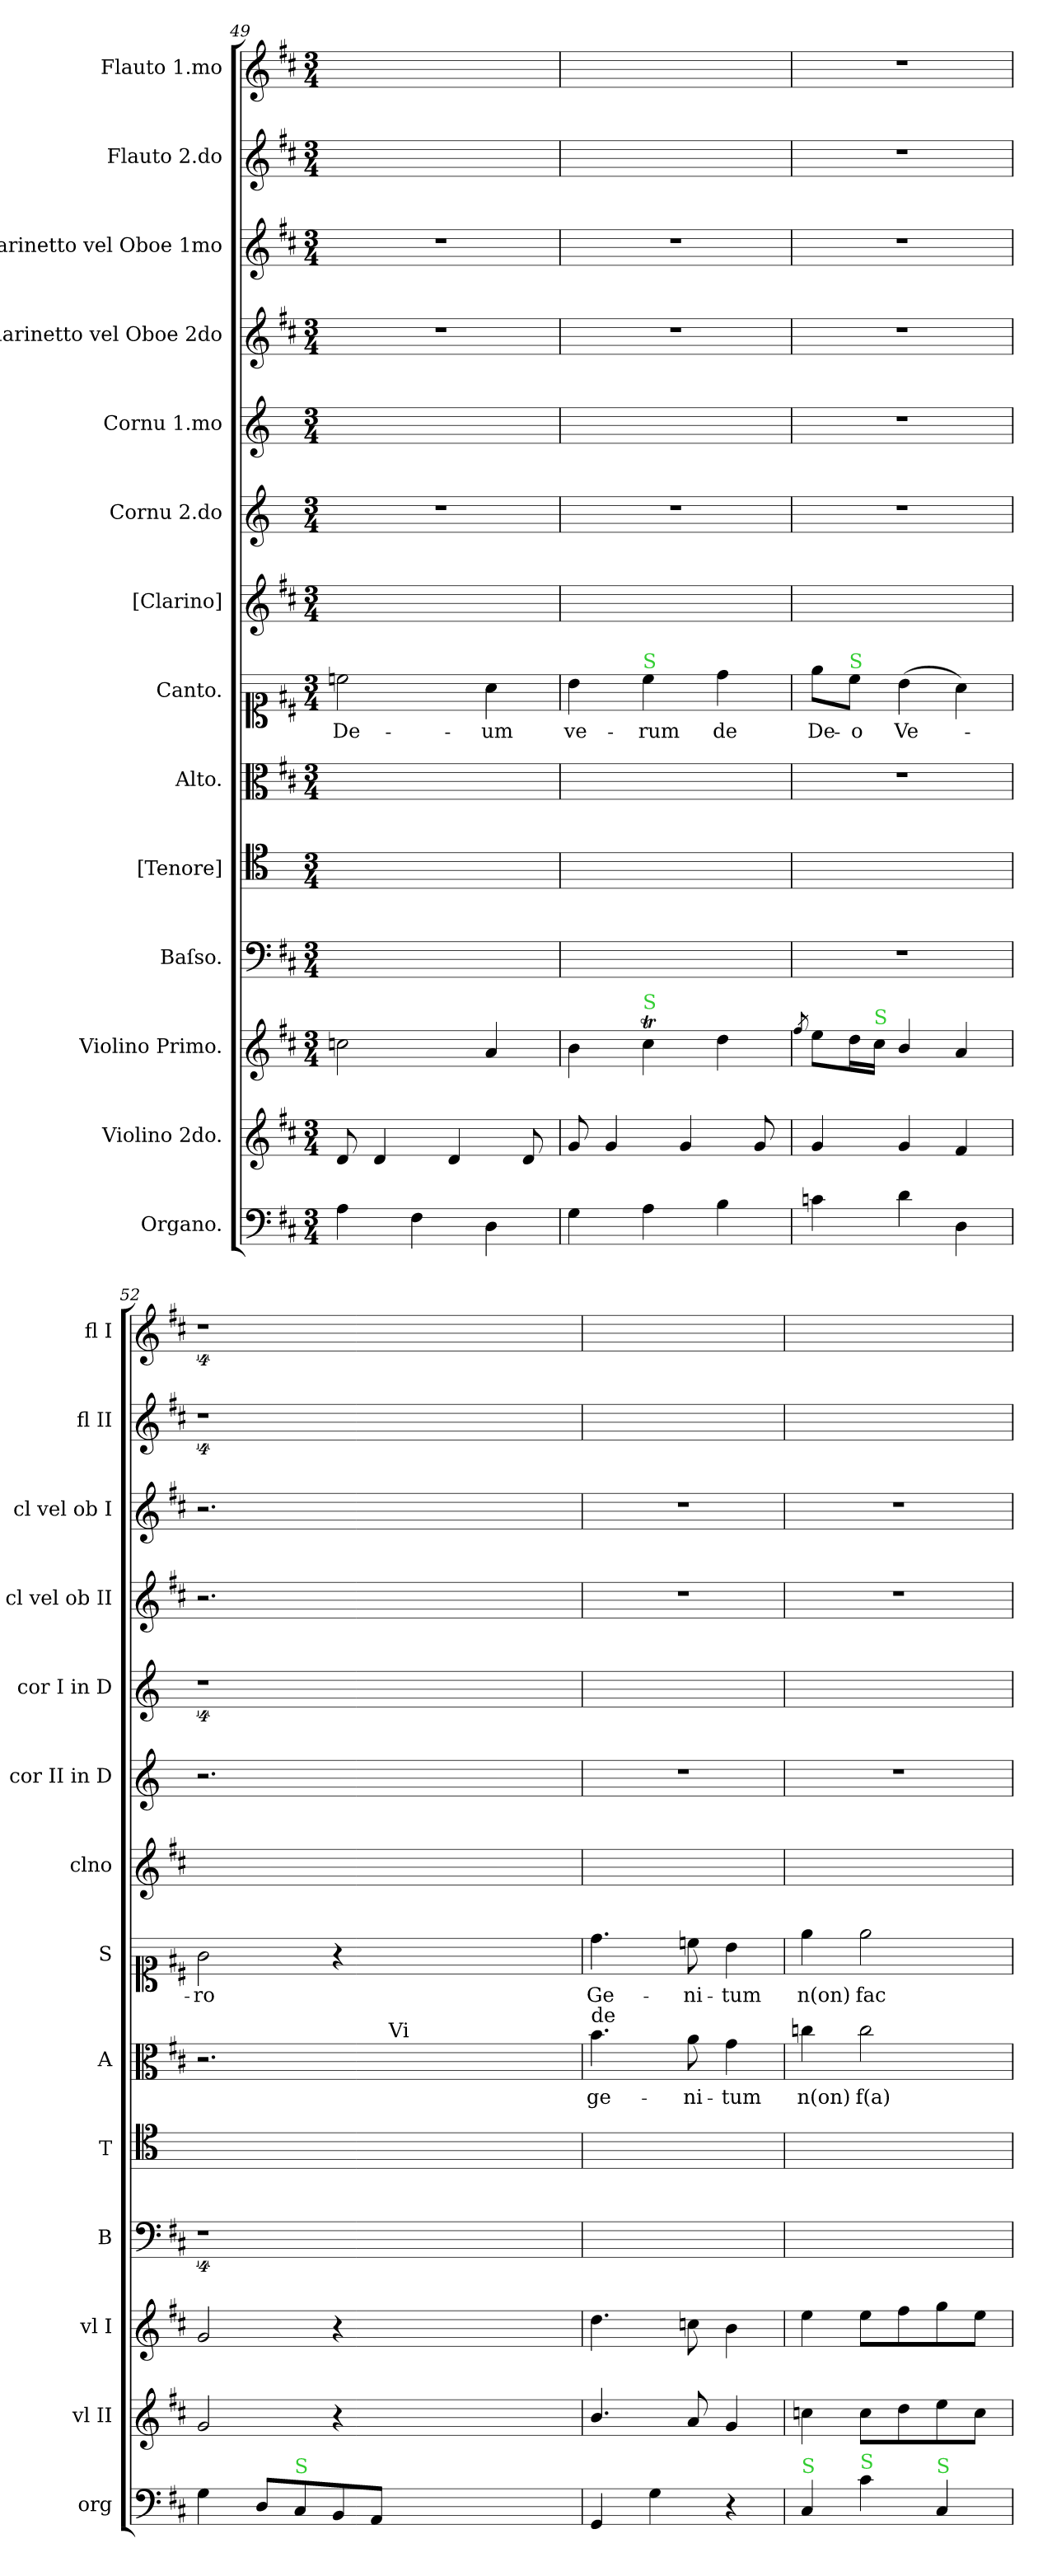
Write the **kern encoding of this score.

**kern	**kern	**kern	**kern	**kern	**kern	**text	**kern	**text	**kern	**kern	**kern	**kern	**kern	**kern	**kern
*part14	*part13	*part12	*part11	*part10	*part9	*part9	*part8	*part8	*part7	*part6	*part5	*part4	*part3	*part2	*part1
*staff14	*staff13	*staff12	*staff11	*staff10	*staff9	*staff9	*staff8	*staff8	*staff7	*staff6	*staff5	*staff4	*staff3	*staff2	*staff1
*I"Organo.	*I"Violino 2do.	*I"Violino Primo.	*I"Baſso.	*I"[Tenore]	*I"Alto.	*	*I"Canto.	*	*I"[Clarino]	*I"Cornu 2.do	*I"Cornu 1.mo	*I"Clarinetto vel Oboe 2do	*I"Clarinetto vel Oboe 1mo	*I"Flauto 2.do	*I"Flauto 1.mo
*I'org	*I'vl II	*I'vl I	*I'B	*I'T	*I'A	*	*I'S	*	*I'clno	*I'cor II in D	*I'cor I in D	*I'cl vel ob II	*I'cl vel ob I	*I'fl II	*I'fl I
*clefF4	*clefG2	*clefG2	*clefF4	*clefC4	*clefC3	*	*clefC1	*	*clefG2	*clefG2	*clefG2	*clefG2	*clefG2	*clefG2	*clefG2
*	*	*	*	*	*	*	*	*	*	*ITrd6c10	*ITrd6c10	*	*	*	*
*k[f#c#]	*k[f#c#]	*k[f#c#]	*k[f#c#]	*	*k[f#c#]	*	*k[f#c#]	*	*k[f#c#]	*k[f#c#]	*k[f#c#]	*k[f#c#]	*k[f#c#]	*k[f#c#]	*k[f#c#]
*D:	*D:	*D:	*D:	*	*D:	*	*D:	*	*D:	*D:	*D:	*D:	*D:	*D:	*D:
*M3/4	*M3/4	*M3/4	*M3/4	*M3/4	*M3/4	*	*M3/4	*	*M3/4	*M3/4	*M3/4	*M3/4	*M3/4	*M3/4	*M3/4
=49	=49	=49	=49	=49	=49	=49	=49	=49	=49	=49	=49	=49	=49	=49	=49
!	!	!	!	!	!	!	!	!LO:LY:i	!	!	!	!	!	!	!
4A\	8d/	2ccn\	2.ryy	2.ryy	2.ryy	.	2ccn\	De-	2.ryy	2.r	2.ryy	2.r	2.r	2.ryy	2.ryy
.	4d/	.	.	.	.	.	.	.	.	.	.	.	.	.	.
4F#\	.	.	.	.	.	.	.	.	.	.	.	.	.	.	.
.	4d/	.	.	.	.	.	.	.	.	.	.	.	.	.	.
!	!	!	!	!	!	!	!	!LO:LY:i	!	!	!	!	!	!	!
4D\	.	4a/	.	.	.	.	4a\	-um	.	.	.	.	.	.	.
.	8d/	.	.	.	.	.	.	.	.	.	.	.	.	.	.
=50	=50	=50	=50	=50	=50	=50	=50	=50	=50	=50	=50	=50	=50	=50	=50
!	!	!	!	!	!	!	!	!LO:LY:i	!	!	!	!	!	!	!
4G\	8g/	4b\	2.ryy	2.ryy	2.ryy	.	4b\	ve-	2.ryy	2.r	2.ryy	2.r	2.r	2.ryy	2.ryy
.	4g/	.	.	.	.	.	.	.	.	.	.	.	.	.	.
!	!	!	!	!	!	!	!LO:TX:a:color=limegreen:t=S	!	!	!	!	!	!	!	!
!	!	!LO:TX:a:color=limegreen:t=S	!	!	!	!	!	!	!	!	!	!	!	!	!
!	!	!	!	!	!	!	!	!LO:LY:i	!	!	!	!	!	!	!
4A\	.	4cc#t\	.	.	.	.	4cc#\	-rum	.	.	.	.	.	.	.
.	4g/	.	.	.	.	.	.	.	.	.	.	.	.	.	.
4B\	.	4dd\	.	.	.	.	4dd\	de	.	.	.	.	.	.	.
.	8g/	.	.	.	.	.	.	.	.	.	.	.	.	.	.
=51	=51	=51	=51	=51	=51	=51	=51	=51	=51	=51	=51	=51	=51	=51	=51
.	.	8qff#	.	.	.	.	.	.	.	.	.	.	.	.	.
4cn\	4g/	8ee\L	2.r	2.ryy	2.r	.	8ee\L	De-	2.ryy	2.r	2.r	2.r	2.r	2.r	2.r
!	!	!	!	!	!	!	!LO:TX:a:color=limegreen:t=S	!	!	!	!	!	!	!	!
.	.	16dd\L	.	.	.	.	8cc#\J	-o	.	.	.	.	.	.	.
!	!	!LO:TX:a:color=limegreen:t=S	!	!	!	!	!	!	!	!	!	!	!	!	!
.	.	16cc#\JJ	.	.	.	.	.	.	.	.	.	.	.	.	.
4d\	4g/	4b/	.	.	.	.	(4b\	Ve-	.	.	.	.	.	.	.
4D\	4f#/	4a/	.	.	.	.	4a\)	.	.	.	.	.	.	.	.
=52	=52	=52	=52	=52	=52	=52	=52	=52	=52	=52	=52	=52	=52	=52	=52
4G\	2g/	2g/	4%9r	2.ryy	2.r	.	2g\	-ro	2.ryy	2.r	4%9r	2.r	2.r	4%9r	4%9r
8D/L	.	.	.	.	.	.	.	.	.	.	.	.	.	.	.
!LO:TX:a:color=limegreen:t=S	!	!	!	!	!	!	!	!	!	!	!	!	!	!	!
8C#/	.	.	.	.	.	.	.	.	.	.	.	.	.	.	.
8BB/	4r	4r	.	.	.	.	4r	.	.	.	.	.	.	.	.
8AA/J	.	.	.	.	.	.	.	.	.	.	.	.	.	.	.
!	!	!	!	!	!LO:TX:a:rj:t=Vi	!	!	!	!	!	!	!	!	!	!
1.ryy	1.ryy	1.ryy	.	1.ryy	1.ryy	.	1.ryy	.	1.ryy	1.ryy	.	1.ryy	1.ryy	.	.
=53	=53	=53	=53	=53	=53	=53	=53	=53	=53	=53	=53	=53	=53	=53	=53
!	!	!	!	!	!LO:TX:a:t=de	!	!	!	!	!	!	!	!	!	!
4GG/	4.b/	4.dd\	2.ryy	2.ryy	4.b\	ge-	4.dd\	Ge-	2.ryy	2.r	2.ryy	2.r	2.r	2.ryy	2.ryy
4G\	.	.	.	.	.	.	.	.	.	.	.	.	.	.	.
.	8a/	8ccn\	.	.	8a\	-ni-	8ccn\	-ni-	.	.	.	.	.	.	.
4r	4g/	4b\	.	.	4g\	-tum	4b\	-tum	.	.	.	.	.	.	.
=54	=54	=54	=54	=54	=54	=54	=54	=54	=54	=54	=54	=54	=54	=54	=54
!LO:TX:a:color=limegreen:t=S	!	!	!	!	!	!	!	!	!	!	!	!	!	!	!
4C#/	4ccn\	4ee\	2.ryy	2.ryy	4ccn\	n(on)	4ee\	n(on)	2.ryy	2.r	2.ryy	2.r	2.r	2.ryy	2.ryy
!LO:TX:a:color=limegreen:t=S	!	!	!	!	!	!	!	!	!	!	!	!	!	!	!
4c#\	8cc\L	8ee\L	.	.	2cc\	f(a)-	2ee\	fac-	.	.	.	.	.	.	.
.	8dd\	8ff#\	.	.	.	.	.	.	.	.	.	.	.	.	.
!LO:TX:a:color=limegreen:t=S	!	!	!	!	!	!	!	!	!	!	!	!	!	!	!
4C#/	8ee\	8gg\	.	.	.	.	.	.	.	.	.	.	.	.	.
.	8cc\J	8ee\J	.	.	.	.	.	.	.	.	.	.	.	.	.
=	=	=	=	=	=	=	=	=	=	=	=	=	=	=	=
*-	*-	*-	*-	*-	*-	*-	*-	*-	*-	*-	*-	*-	*-	*-	*-
